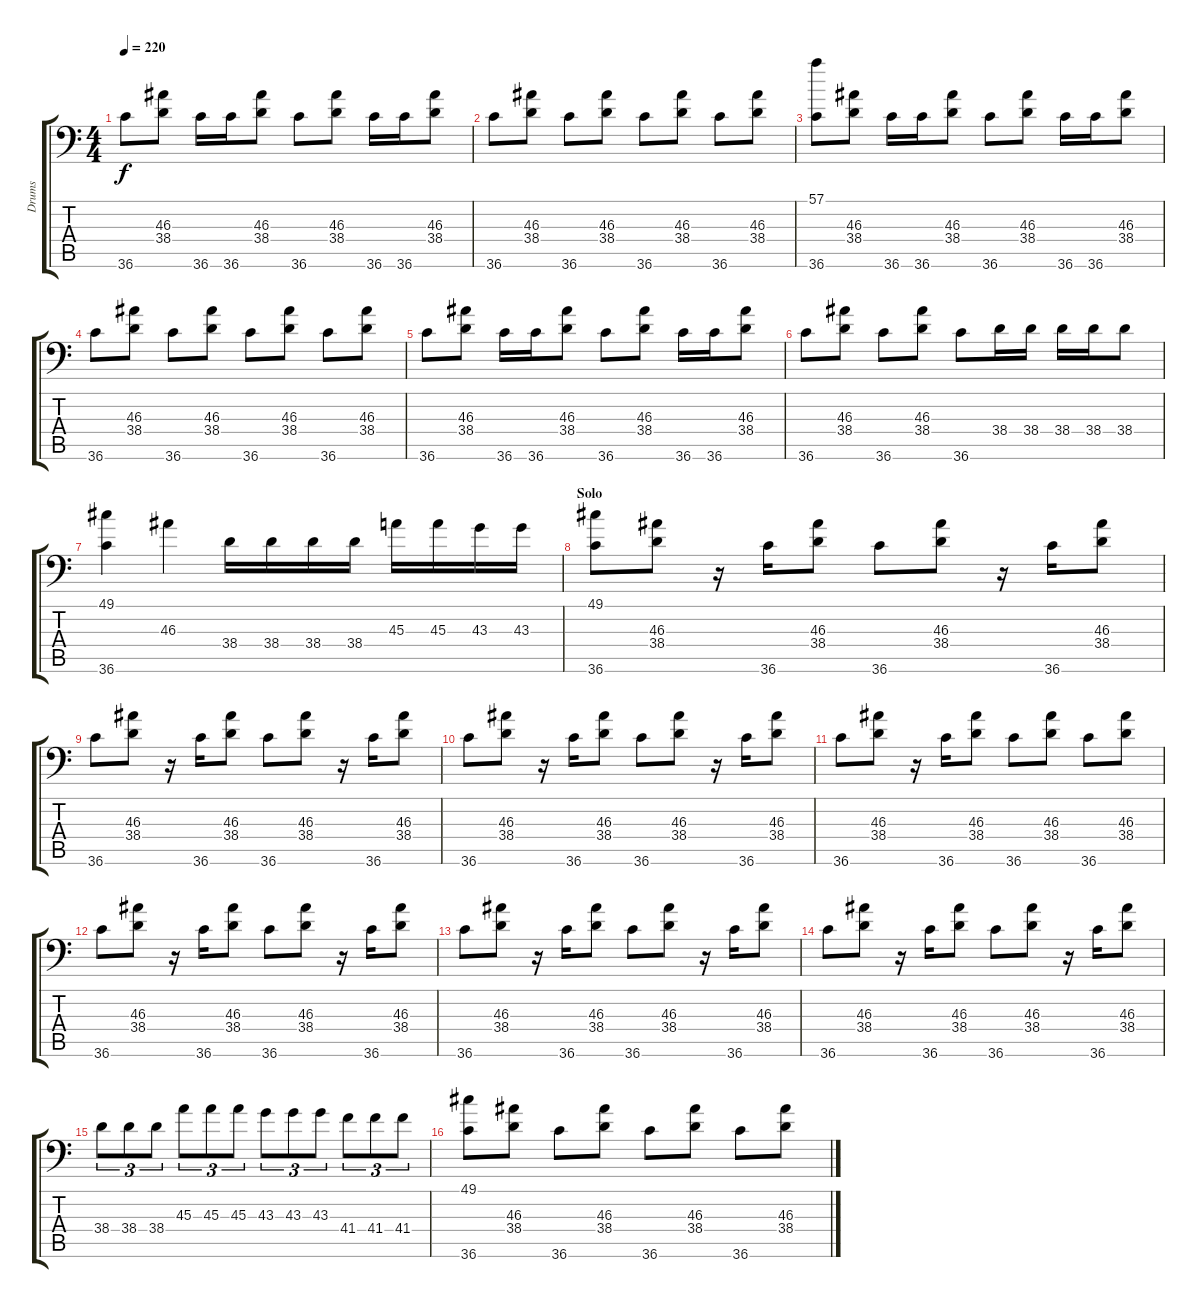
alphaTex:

\track ("Drums" "Drums") {instrument acousticgrandpiano}
\staff {score tabs}
\tuning (C-1 C-1 C-1 C-1 C-1 C-1) {hide}
\ts (4 4)
\tempo 220
\clef f4
\ks c
36.6.8{dy f} (46.3 38.4).8 36.6.16 36.6.16 (46.3 38.4).8 36.6.8 (46.3 38.4).8 36.6.16 36.6.16 (46.3 38.4).8 |
36.6.8 (46.3 38.4).8 36.6.8 (46.3 38.4).8 36.6.8 (46.3 38.4).8 36.6.8 (46.3 38.4).8 |
(57.1 36.6).8 (46.3 38.4).8 36.6.16 36.6.16 (46.3 38.4).8 36.6.8 (46.3 38.4).8 36.6.16 36.6.16 (46.3 38.4).8 |
36.6.8 (46.3 38.4).8 36.6.8 (46.3 38.4).8 36.6.8 (46.3 38.4).8 36.6.8 (46.3 38.4).8 |
36.6.8 (46.3 38.4).8 36.6.16 36.6.16 (46.3 38.4).8 36.6.8 (46.3 38.4).8 36.6.16 36.6.16 (46.3 38.4).8 |
36.6.8 (46.3 38.4).8 36.6.8 (46.3 38.4).8 36.6.8 38.4.16 38.4.16 38.4.16 38.4.16 38.4.8 |
(49.1 36.6).4 46.3.4 38.4.16 38.4.16 38.4.16 38.4.16 45.3.16 45.3.16 43.3.16 43.3.16 |
\section ("" "Solo")
(49.1 36.6).8 (46.3 38.4).8 r.16 36.6.16 (46.3 38.4).8 36.6.8 (46.3 38.4).8 r.16 36.6.16 (46.3 38.4).8 |
36.6.8 (46.3 38.4).8 r.16 36.6.16 (46.3 38.4).8 36.6.8 (46.3 38.4).8 r.16 36.6.16 (46.3 38.4).8 |
36.6.8 (46.3 38.4).8 r.16 36.6.16 (46.3 38.4).8 36.6.8 (46.3 38.4).8 r.16 36.6.16 (46.3 38.4).8 |
36.6.8 (46.3 38.4).8 r.16 36.6.16 (46.3 38.4).8 36.6.8 (46.3 38.4).8 36.6.8 (46.3 38.4).8 |
36.6.8 (46.3 38.4).8 r.16 36.6.16 (46.3 38.4).8 36.6.8 (46.3 38.4).8 r.16 36.6.16 (46.3 38.4).8 |
36.6.8 (46.3 38.4).8 r.16 36.6.16 (46.3 38.4).8 36.6.8 (46.3 38.4).8 r.16 36.6.16 (46.3 38.4).8 |
36.6.8 (46.3 38.4).8 r.16 36.6.16 (46.3 38.4).8 36.6.8 (46.3 38.4).8 r.16 36.6.16 (46.3 38.4).8 |
38.4.8{tu (3 2)} 38.4.8{tu (3 2)} 38.4.8{tu (3 2)} 45.3.8{tu (3 2)} 45.3.8{tu (3 2)} 45.3.8{tu (3 2)} 43.3.8{tu (3 2)} 43.3.8{tu (3 2)} 43.3.8{tu (3 2)} 41.4.8{tu (3 2)} 41.4.8{tu (3 2)} 41.4.8{tu (3 2)} |
(49.1 36.6).8 (46.3 38.4).8 36.6.8 (46.3 38.4).8 36.6.8 (46.3 38.4).8 36.6.8 (46.3 38.4).8
